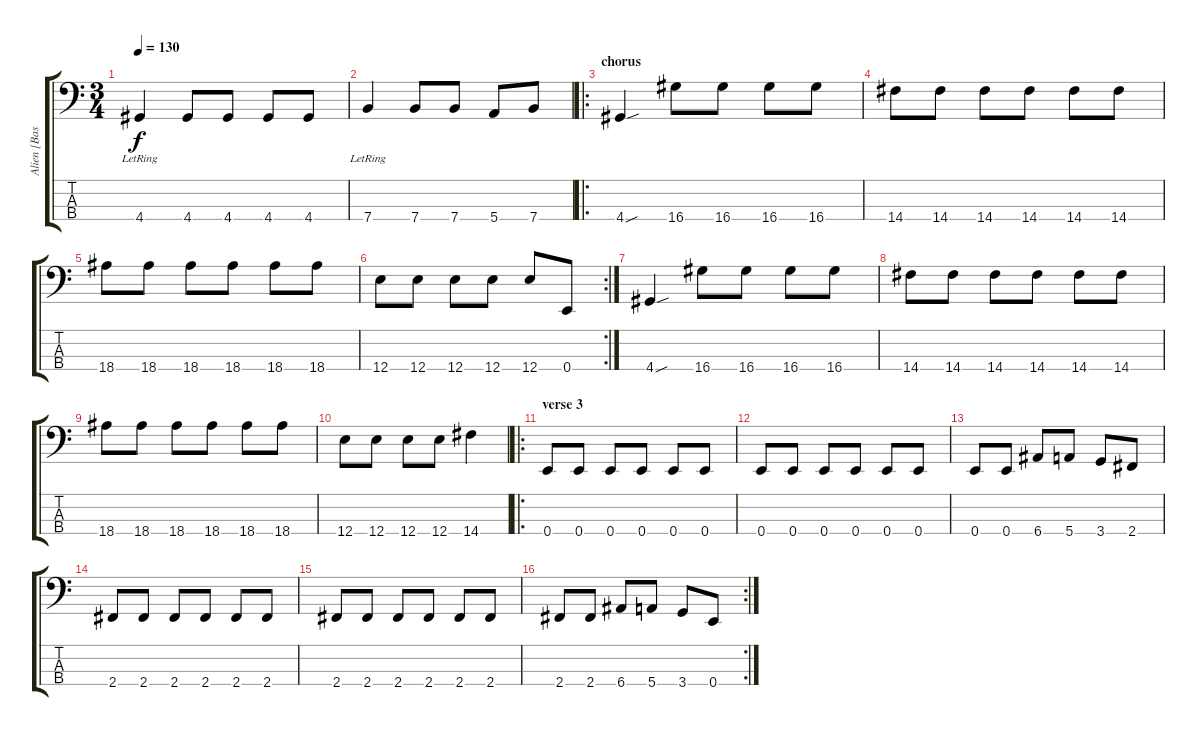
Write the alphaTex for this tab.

\track ("Alien [Bass]" "Alien [Bas") {instrument electricbasspick}
\staff {score tabs}
\tuning (G2 D2 A1 E1) {hide}
\ts (3 4)
\tempo 130
\clef f4
\ks c
4.4{lr}.4{dy f} 4.4.8 4.4.8 4.4.8 4.4.8 |
7.4{lr}.4 7.4.8 7.4.8 5.4.8 7.4.8 |
\ro
\section ("" "chorus")
4.4{sou}.4 16.4.8 16.4.8 16.4.8 16.4.8 |
14.4.8 14.4.8 14.4.8 14.4.8 14.4.8 14.4.8 |
18.4.8 18.4.8 18.4.8 18.4.8 18.4.8 18.4.8 |
\rc 2
12.4.8 12.4.8 12.4.8 12.4.8 12.4.8 0.4.8 |
4.4{sou}.4 16.4.8 16.4.8 16.4.8 16.4.8 |
14.4.8 14.4.8 14.4.8 14.4.8 14.4.8 14.4.8 |
18.4.8 18.4.8 18.4.8 18.4.8 18.4.8 18.4.8 |
12.4.8 12.4.8 12.4.8 12.4.8 14.4.4 |
\ro
\section ("" "verse 3")
0.4.8 0.4.8 0.4.8 0.4.8 0.4.8 0.4.8 |
0.4.8 0.4.8 0.4.8 0.4.8 0.4.8 0.4.8 |
0.4.8 0.4.8 6.4.8 5.4.8 3.4.8 2.4.8 |
2.4.8 2.4.8 2.4.8 2.4.8 2.4.8 2.4.8 |
2.4.8 2.4.8 2.4.8 2.4.8 2.4.8 2.4.8 |
\rc 2
2.4.8 2.4.8 6.4.8 5.4.8 3.4.8 0.4.8
